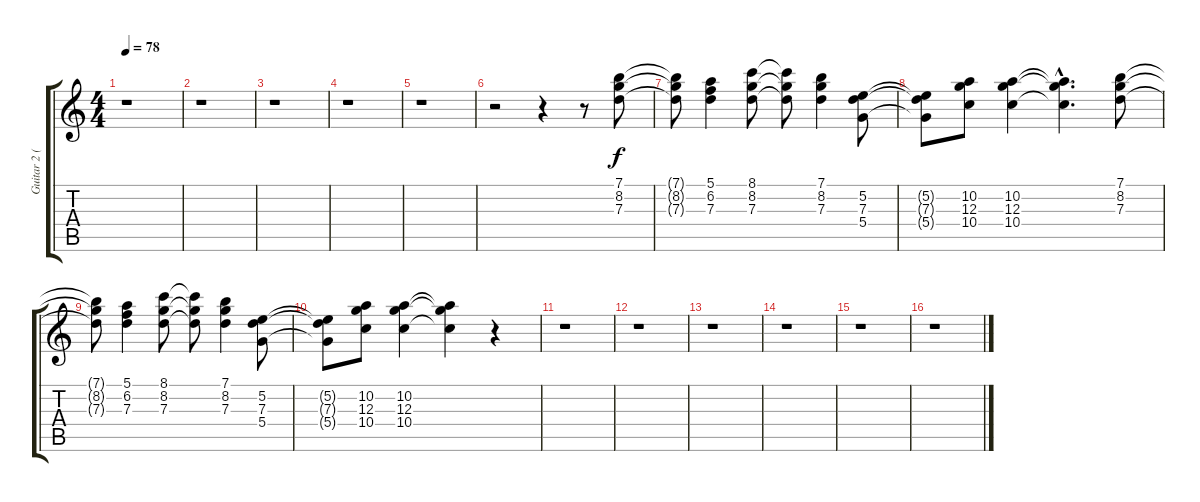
\track ("Guitar 2 (Fills) Electric Clean " "Guitar 2 (") {instrument electricguitarclean}
\staff {score tabs}
\tuning (E4 B3 G3 D3 A2 E2) {hide}
\ts (4 4)
\tempo 78
\clef g2
\ks c
r.1{dy f} |
r.1 |
r.1 |
r.1 |
r.1 |
r.2 r.4 r.8 (7.1 8.2 7.3).8 |
(7.1{t} 8.2{t} 7.3{t}).8 (5.1 6.2 7.3).4 (8.1 8.2 7.3).8 (8.1{t} 8.2{t} 7.3{t}).8 (7.1 8.2 7.3).4 (5.2 7.3 5.4).8 |
(5.2{t} 7.3{t} 5.4{t}).8 (10.2 12.3 10.4).8 (10.2 12.3 10.4).4 (10.2{hac t} 12.3{hac t} 10.4{hac t}).4{d} (7.1 8.2 7.3).8 |
(7.1{t} 8.2{t} 7.3{t}).8 (5.1 6.2 7.3).4 (8.1 8.2 7.3).8 (8.1{t} 8.2{t} 7.3{t}).8 (7.1 8.2 7.3).4 (5.2 7.3 5.4).8 |
(5.2{t} 7.3{t} 5.4{t}).8 (10.2 12.3 10.4).8 (10.2 12.3 10.4).4 (10.2{t} 12.3{t} 10.4{t}).4 r.4 |
r.1 |
r.1 |
r.1 |
r.1 |
r.1 |
r.1
